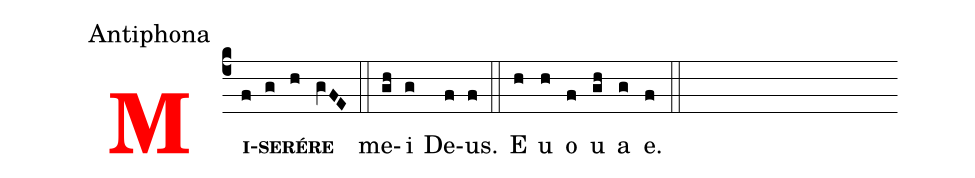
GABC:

office-part: Antiphona;
%%
<v>\bf\textcolor{red}{M}</v><v>\bf\scriptsize{I}</v>(c4f)<v>\bf\scriptsize{SE}</v>(g)<v>\bf\scriptsize{RÉ}</v>(h)<v>\bf\scriptsize{RE}</v>(gVFE) (::)
me(gh)i(g) De(f)us.(f)  (::) E(h) u(h) o(f) u(gh) a(g) e.(f) (::)
